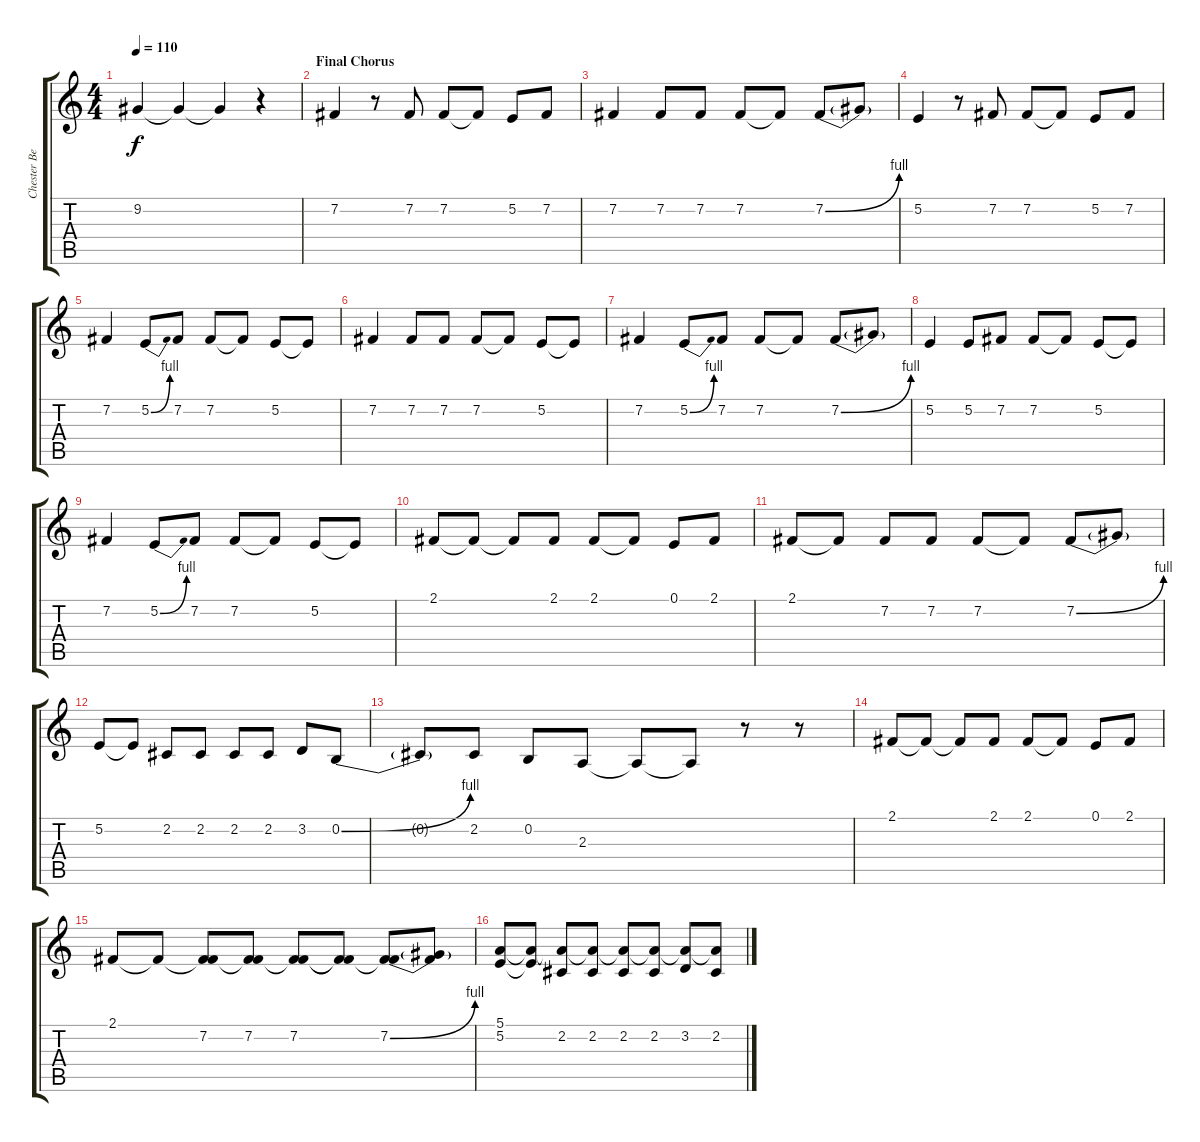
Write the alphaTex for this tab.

\track ("Chester Bennington (Vocals)" "Chester Be") {instrument harmonica}
\staff {score tabs}
\tuning (E4 B3 G3 D3 A2 E2) {hide}
\ts (4 4)
\tempo 110
\clef g2
\ks c
9.2{t}.4{dy f} 9.2{t}.4 9.2{t}.4 r.4 |
\section ("" "Final Chorus")
7.2.4 r.8 7.2.8 7.2.8 7.2{t}.8 5.2.8 7.2.8 |
7.2.4 7.2.8 7.2.8 7.2.8 7.2{t}.8 7.2{be (bend 0 0 60 4)}.8 7.2{t}.8 |
5.2.4 r.8 7.2.8 7.2.8 7.2{t}.8 5.2.8 7.2.8 |
7.2.4 5.2{be (bend 0 0 60 4)}.8 7.2.8 7.2.8 7.2{t}.8 5.2.8 5.2{t}.8 |
7.2.4 7.2.8 7.2.8 7.2.8 7.2{t}.8 5.2.8 5.2{t}.8 |
7.2.4 5.2{be (bend 0 0 60 4)}.8 7.2.8 7.2.8 7.2{t}.8 7.2{be (bend 0 0 60 4)}.8 7.2{t}.8 |
5.2.4 5.2.8 7.2.8 7.2.8 7.2{t}.8 5.2.8 5.2{t}.8 |
7.2.4 5.2{be (bend 0 0 60 4)}.8 7.2.8 7.2.8 7.2{t}.8 5.2.8 5.2{t}.8 |
2.1.8 2.1{t}.8 2.1{t}.8 2.1.8 2.1.8 2.1{t}.8 0.1.8 2.1.8 |
2.1.8 2.1{t}.8 7.2.8 7.2.8 7.2.8 7.2{t}.8 7.2{be (bend 0 0 60 4)}.8 7.2{t}.8 |
5.2.8 5.2{t}.8 2.2.8 2.2.8 2.2.8 2.2.8 3.2.8 0.2{be (bend 0 0 60 4)}.8 |
0.2{t}.8 2.2.8 0.2.8 2.3.8 2.3{t}.8 2.3{t}.8 r.8 r.8 |
2.1.8 2.1{t}.8 2.1{t}.8 2.1.8 2.1.8 2.1{t}.8 0.1.8 2.1.8 |
2.1.8 2.1{t}.8 (2.1{t} 7.2).8 (2.1{t} 7.2).8 (2.1{t} 7.2).8 (2.1{t} 7.2{t}).8 (2.1{t} 7.2{be (bend 0 0 60 4)}).8 (2.1{t} 7.2{t}).8 |
(5.1 5.2).8 (5.1{t} 5.2{t}).8 (5.1{t} 2.2).8 (5.1{t} 2.2).8 (5.1{t} 2.2).8 (5.1{t} 2.2).8 (5.1{t} 3.2).8 (5.1{t} 2.2).8
